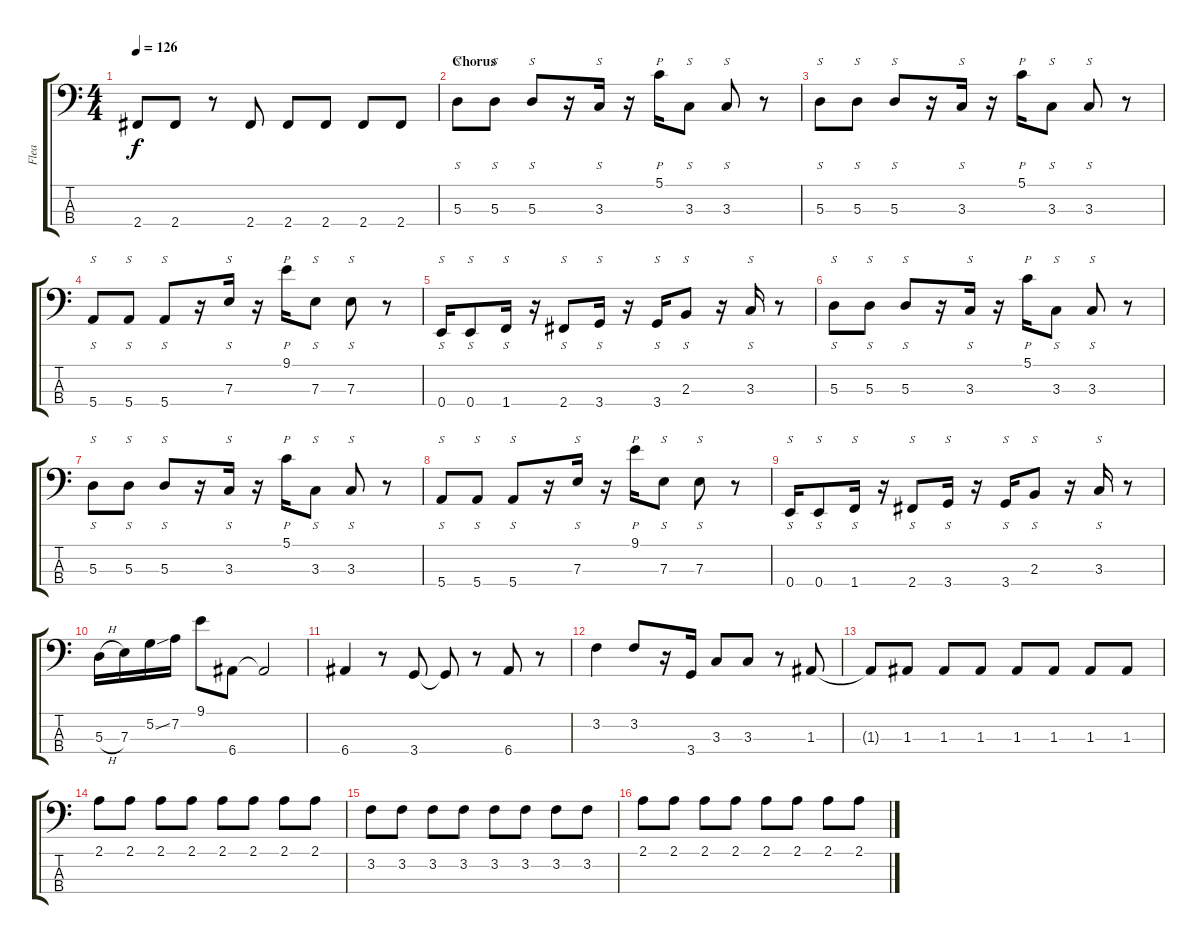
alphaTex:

\track ("Flea" "Flea") {instrument electricbassfinger}
\staff {score tabs}
\tuning (G2 D2 A1 E1) {hide}
\ts (4 4)
\tempo 126
\clef f4
\ks c
2.4{t}.8{dy f} 2.4.8 r.8 2.4.8 2.4.8 2.4.8 2.4.8 2.4.8 |
\section ("" "Chorus")
5.3.8{s} 5.3.8{s} 5.3.8{s} r.16 3.3.16{s} r.16 5.1.16{p} 3.3.8{s} 3.3.8{s} r.8 |
5.3.8{s} 5.3.8{s} 5.3.8{s} r.16 3.3.16{s} r.16 5.1.16{p} 3.3.8{s} 3.3.8{s} r.8 |
5.4.8{s} 5.4.8{s} 5.4.8{s} r.16 7.3.16{s} r.16 9.1.16{p} 7.3.8{s} 7.3.8{s} r.8 |
0.4.16{s} 0.4.8{s} 1.4.16{s} r.16 2.4.8{s} 3.4.16{s} r.16 3.4.16{s} 2.3.8{s} r.16 3.3.16{s} r.8 |
5.3.8{s} 5.3.8{s} 5.3.8{s} r.16 3.3.16{s} r.16 5.1.16{p} 3.3.8{s} 3.3.8{s} r.8 |
5.3.8{s} 5.3.8{s} 5.3.8{s} r.16 3.3.16{s} r.16 5.1.16{p} 3.3.8{s} 3.3.8{s} r.8 |
5.4.8{s} 5.4.8{s} 5.4.8{s} r.16 7.3.16{s} r.16 9.1.16{p} 7.3.8{s} 7.3.8{s} r.8 |
0.4.16{s} 0.4.8{s} 1.4.16{s} r.16 2.4.8{s} 3.4.16{s} r.16 3.4.16{s} 2.3.8{s} r.16 3.3.16{s} r.8 |
5.3{h}.16 7.3.16 5.2{ss}.16 7.2.16 9.1.8 6.4.8 6.4{t}.2 |
6.4.4 r.8 3.4.8 3.4{t}.8 r.8 6.4.8 r.8 |
3.2.4 3.2.8 r.16 3.4.16 3.3.8 3.3.8 r.8 1.3.8 |
1.3{t}.8 1.3.8 1.3.8 1.3.8 1.3.8 1.3.8 1.3.8 1.3.8 |
2.1.8 2.1.8 2.1.8 2.1.8 2.1.8 2.1.8 2.1.8 2.1.8 |
3.2.8 3.2.8 3.2.8 3.2.8 3.2.8 3.2.8 3.2.8 3.2.8 |
2.1.8 2.1.8 2.1.8 2.1.8 2.1.8 2.1.8 2.1.8 2.1.8
